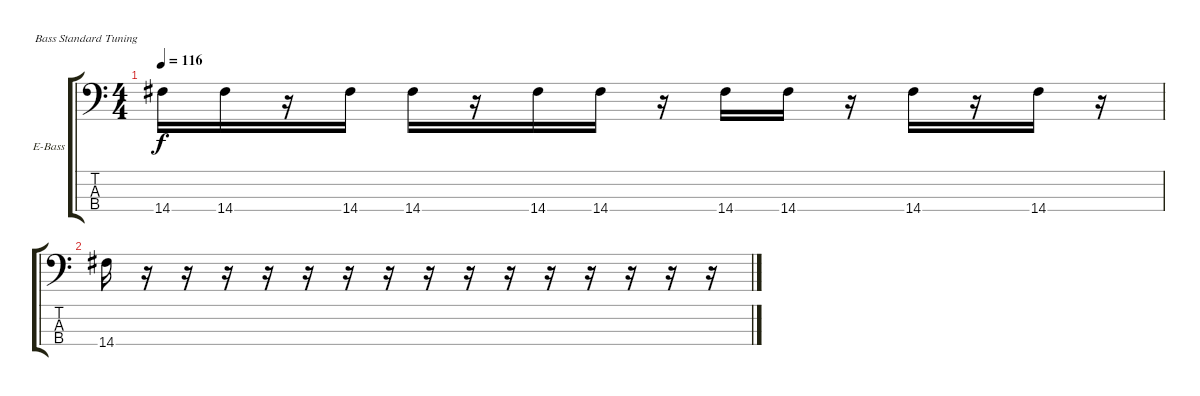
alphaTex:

\bracketExtendMode groupsimilarinstruments
\firstSystemTrackNameOrientation horizontal
\otherSystemsTrackNameOrientation horizontal
\track ("Bass" "E-Bass") {instrument electricbassfinger}
\staff {score tabs}
\tuning (G2 D2 A1 E1)
\ts (4 4)
\tempo 116
\clef f4
\ks c
14.4.16{dy f} 14.4.16 r.16 14.4.16 14.4.16 r.16 14.4.16 14.4.16 r.16 14.4.16 14.4.16 r.16 14.4.16 r.16 14.4.16 r.16 |
14.4.16 r.16 r.16 r.16 r.16 r.16 r.16 r.16 r.16 r.16 r.16 r.16 r.16 r.16 r.16 r.16
